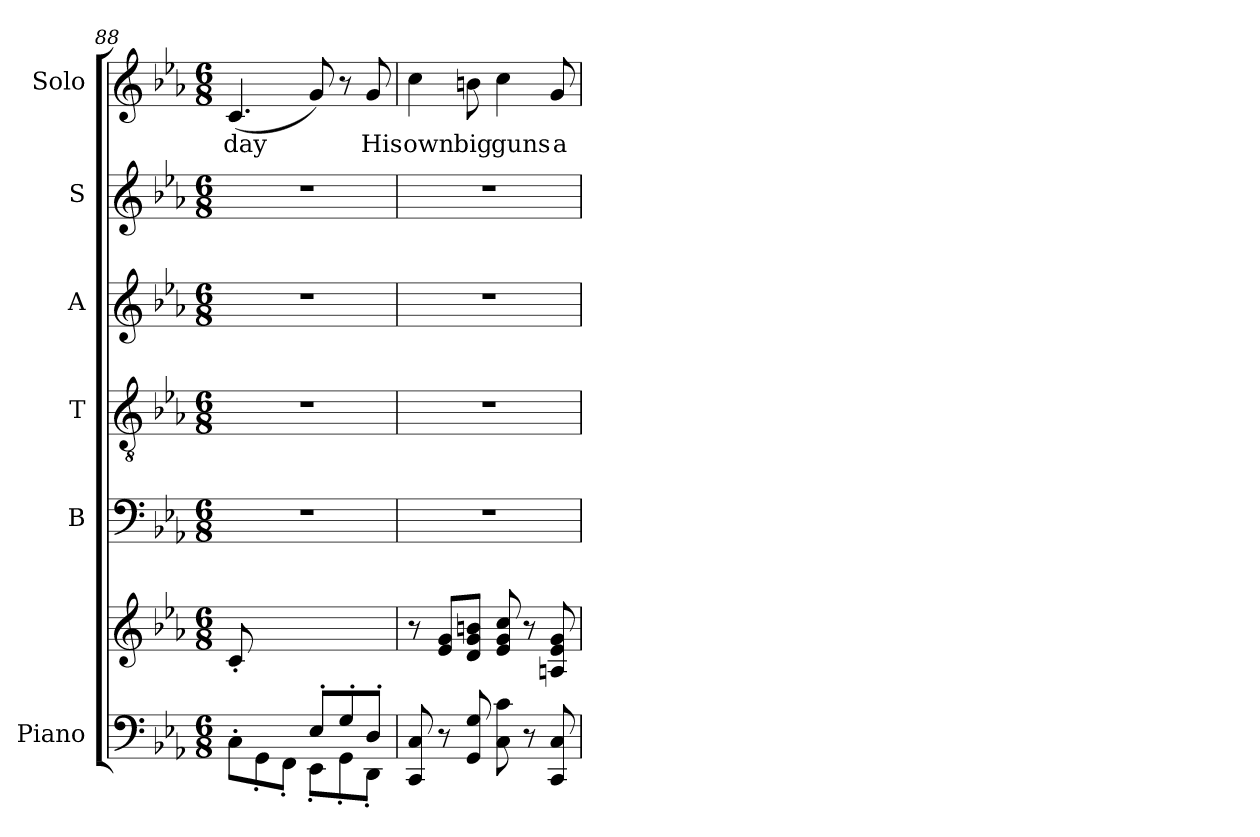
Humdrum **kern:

**kern	**kern	**kern	**kern	**kern	**kern	**kern	**text
*part6	*part6	*part5	*part4	*part3	*part2	*part1	*part1
*staff7	*staff6	*staff5	*staff4	*staff3	*staff2	*staff1	*staff1
*I"Piano	*	*I"B	*I"T	*I"A	*I"S	*I"Solo	*
*I'Pno	*	*I'B	*I'T	*I'A	*I'S	*	*
!!LO:LB:g=z
*clefF4	*clefG2	*clefF4	*clefGv2	*clefG2	*clefG2	*clefG2	*
*k[b-e-a-]	*k[b-e-a-]	*k[b-e-a-]	*k[b-e-a-]	*k[b-e-a-]	*k[b-e-a-]	*k[b-e-a-]	*
*M6/8	*M6/8	*M6/8	*M6/8	*M6/8	*M6/8	*M6/8	*
=88	=88	=88	=88	=88	=88	=88	=88
*^	*	*	*	*	*	*	*
!	!	!	!	!	!	!	!	!LO:LY:b
8ryy	8C'\L	8c'/L	2.r	2.r	2.r	2.r	(4.c/	day
8G'/	8GG'\	2ryy	.	.	.	.	.	.
8F'/J	8FF'\J	.	.	.	.	.	.	.
8E-'/L	8EE-'\L	.	.	.	.	.	8g/)	.
8G'/	8GG'\	.	.	.	.	.	8r	.
!	!	!	!	!	!	!	!	!LO:LY:b
8D'/J	8DD'\J	8ryy	.	.	.	.	8g/	His
=89	=89	=89	=89	=89	=89	=89	=89	=89
!	!	!	!	!	!	!	!	!LO:LY:b
*v	*v	*	*	*	*	*	*	*
8CC/ 8C/	8r	2.r	2.r	2.r	2.r	4cc\	own
8r	8e-/ 8g/L	.	.	.	.	.	.
!	!	!	!	!	!	!	!LO:LY:b
8GG/ 8G/	8d/ 8g/ 8bn/J	.	.	.	.	8bn\	big
!	!	!	!	!	!	!	!LO:LY:b
8C\ 8c\	8e-/ 8g/ 8cc/	.	.	.	.	4cc\	guns
8r	8r	.	.	.	.	.	.
!	!	!	!	!	!	!	!LO:LY:b
8CC/ 8C/	8An/ 8e-/ 8g/	.	.	.	.	8g/	a-
=	=	=	=	=	=	=	=
*-	*-	*-	*-	*-	*-	*-	*-
